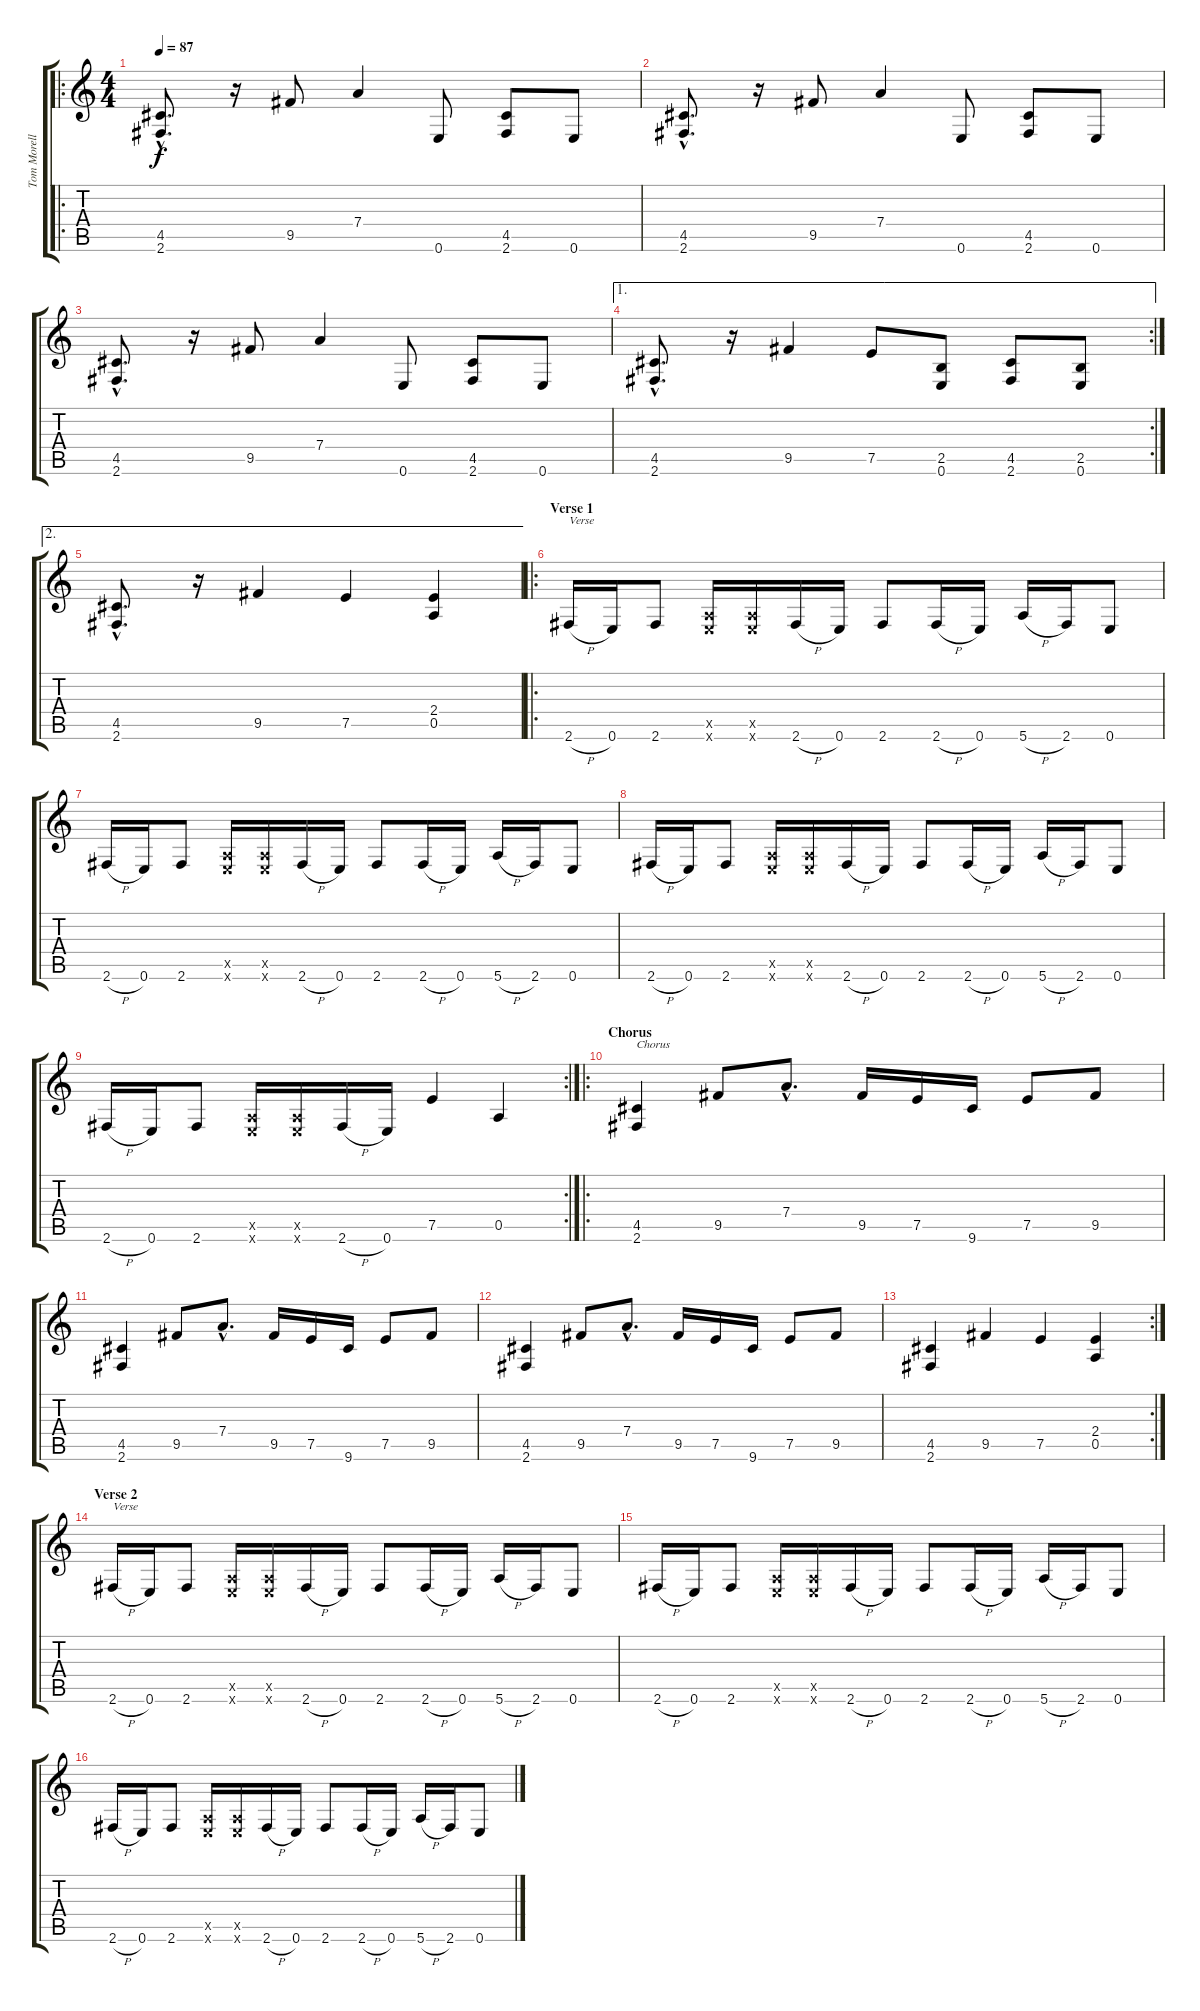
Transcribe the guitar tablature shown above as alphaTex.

\track ("Tom Morello" "Tom Morell") {instrument overdrivenguitar}
\staff {score tabs}
\tuning (E4 B3 G3 D3 A2 E2) {hide}
\ro
\ts (4 4)
\tempo 87
\clef g2
\ks c
(4.5{hac} 2.6{hac}).8{d dy f} r.16 9.5.8 7.4.4 0.6.8 (4.5 2.6).8 0.6.8 |
(4.5{hac} 2.6{hac}).8{d} r.16 9.5.8 7.4.4 0.6.8 (4.5 2.6).8 0.6.8 |
(4.5{hac} 2.6{hac}).8{d} r.16 9.5.8 7.4.4 0.6.8 (4.5 2.6).8 0.6.8 |
\ae 1
\rc 2
(4.5{hac} 2.6{hac}).8{d} r.16 9.5.4 7.5.8 (2.5 0.6).8 (4.5 2.6).8 (2.5 0.6).8 |
\ae 2
(4.5{hac} 2.6{hac}).8{d} r.16 9.5.4 7.5.4 (2.4 0.5).4 |
\ro
\section ("" "Verse 1")
2.6{h}.16{txt "Verse"} 0.6.16 2.6.8 (0.5{x} 0.6{x}).16 (0.5{x} 0.6{x}).16 2.6{h}.16 0.6.16 2.6.8 2.6{h}.16 0.6.16 5.6{h}.16 2.6.16 0.6.8 |
2.6{h}.16 0.6.16 2.6.8 (0.5{x} 0.6{x}).16 (0.5{x} 0.6{x}).16 2.6{h}.16 0.6.16 2.6.8 2.6{h}.16 0.6.16 5.6{h}.16 2.6.16 0.6.8 |
2.6{h}.16 0.6.16 2.6.8 (0.5{x} 0.6{x}).16 (0.5{x} 0.6{x}).16 2.6{h}.16 0.6.16 2.6.8 2.6{h}.16 0.6.16 5.6{h}.16 2.6.16 0.6.8 |
\rc 2
2.6{h}.16 0.6.16 2.6.8 (0.5{x} 0.6{x}).16 (0.5{x} 0.6{x}).16 2.6{h}.16 0.6.16 7.5.4 0.5.4 |
\ro
\section ("" "Chorus")
(4.5 2.6).4{txt "Chorus"} 9.5.8 7.4{hac}.8{d} 9.5.16 7.5.16 9.6.16 7.5.8 9.5.8 |
(4.5 2.6).4 9.5.8 7.4{hac}.8{d} 9.5.16 7.5.16 9.6.16 7.5.8 9.5.8 |
(4.5 2.6).4 9.5.8 7.4{hac}.8{d} 9.5.16 7.5.16 9.6.16 7.5.8 9.5.8 |
\rc 2
(4.5 2.6).4 9.5.4 7.5.4 (2.4 0.5).4 |
\section ("" "Verse 2")
2.6{h}.16{txt "Verse"} 0.6.16 2.6.8 (0.5{x} 0.6{x}).16 (0.5{x} 0.6{x}).16 2.6{h}.16 0.6.16 2.6.8 2.6{h}.16 0.6.16 5.6{h}.16 2.6.16 0.6.8 |
2.6{h}.16 0.6.16 2.6.8 (0.5{x} 0.6{x}).16 (0.5{x} 0.6{x}).16 2.6{h}.16 0.6.16 2.6.8 2.6{h}.16 0.6.16 5.6{h}.16 2.6.16 0.6.8 |
2.6{h}.16 0.6.16 2.6.8 (0.5{x} 0.6{x}).16 (0.5{x} 0.6{x}).16 2.6{h}.16 0.6.16 2.6.8 2.6{h}.16 0.6.16 5.6{h}.16 2.6.16 0.6.8
